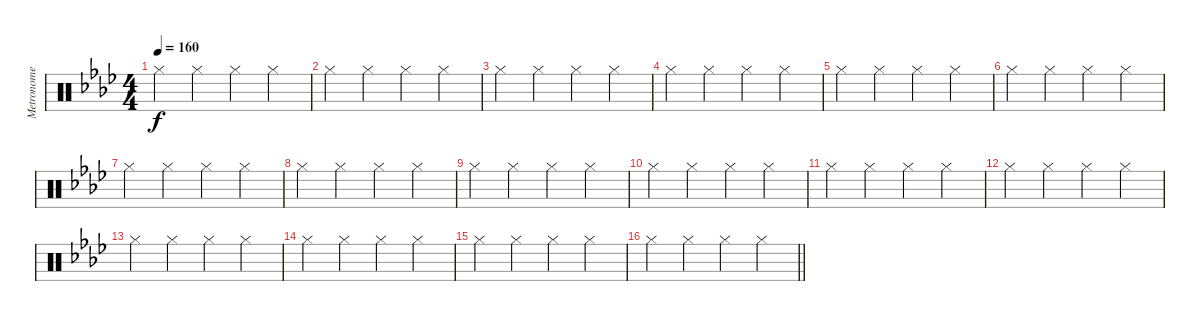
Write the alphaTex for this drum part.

\track ("Metronome" "Metronome") {instrument percussion}
\staff {score}
\articulation defaults
\ts (4 4)
\tempo 160
\clef neutral
\ks ab "Hi-Hat (closed)".4{dy f} "Hi-Hat (closed)".4 "Hi-Hat (closed)".4 "Hi-Hat (closed)".4
|
"Hi-Hat (closed)".4 "Hi-Hat (closed)".4 "Hi-Hat (closed)".4 "Hi-Hat (closed)".4 |
"Hi-Hat (closed)".4 "Hi-Hat (closed)".4 "Hi-Hat (closed)".4 "Hi-Hat (closed)".4 |
"Hi-Hat (closed)".4 "Hi-Hat (closed)".4 "Hi-Hat (closed)".4 "Hi-Hat (closed)".4 |
"Hi-Hat (closed)".4 "Hi-Hat (closed)".4 "Hi-Hat (closed)".4 "Hi-Hat (closed)".4 |
"Hi-Hat (closed)".4 "Hi-Hat (closed)".4 "Hi-Hat (closed)".4 "Hi-Hat (closed)".4 |
"Hi-Hat (closed)".4 "Hi-Hat (closed)".4 "Hi-Hat (closed)".4 "Hi-Hat (closed)".4 |
"Hi-Hat (closed)".4 "Hi-Hat (closed)".4 "Hi-Hat (closed)".4 "Hi-Hat (closed)".4 |
"Hi-Hat (closed)".4 "Hi-Hat (closed)".4 "Hi-Hat (closed)".4 "Hi-Hat (closed)".4 |
"Hi-Hat (closed)".4 "Hi-Hat (closed)".4 "Hi-Hat (closed)".4 "Hi-Hat (closed)".4 |
"Hi-Hat (closed)".4 "Hi-Hat (closed)".4 "Hi-Hat (closed)".4 "Hi-Hat (closed)".4 |
"Hi-Hat (closed)".4 "Hi-Hat (closed)".4 "Hi-Hat (closed)".4 "Hi-Hat (closed)".4 |
"Hi-Hat (closed)".4 "Hi-Hat (closed)".4 "Hi-Hat (closed)".4 "Hi-Hat (closed)".4 |
"Hi-Hat (closed)".4 "Hi-Hat (closed)".4 "Hi-Hat (closed)".4 "Hi-Hat (closed)".4 |
"Hi-Hat (closed)".4 "Hi-Hat (closed)".4 "Hi-Hat (closed)".4 "Hi-Hat (closed)".4 |
\barLineRight lightlight "Hi-Hat (closed)".4 "Hi-Hat (closed)".4 "Hi-Hat (closed)".4 "Hi-Hat (closed)".4
